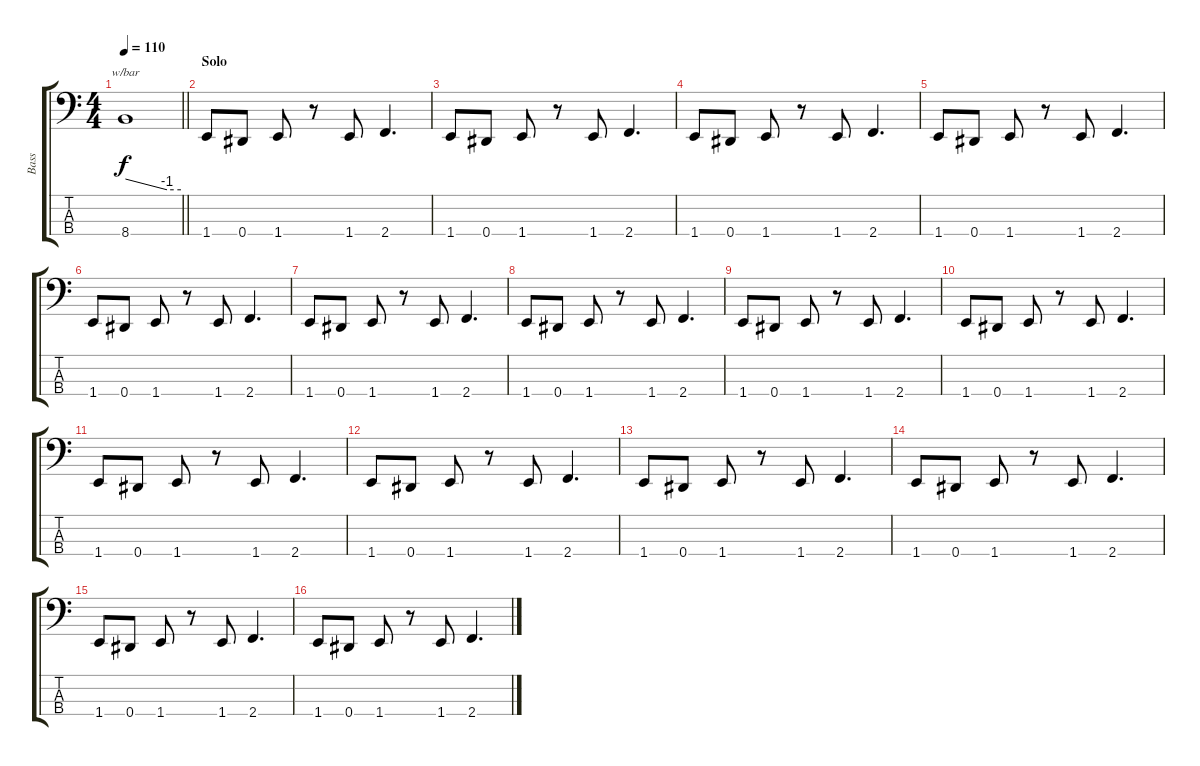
\track ("Bass" "Bass") {instrument electricbasspick}
\staff {score tabs}
\tuning (Gb2 Db2 Ab1 Eb1) {hide}
\ts (4 4)
\tempo 110
\clef f4
\barLineRight lightlight
\ks c
8.4.1{tbe (custom default 0 0 45 -4 60 -4) dy f} |
\section ("" "Solo")
1.4.8 0.4.8 1.4.8 r.8 1.4.8 2.4.4{d} |
1.4.8 0.4.8 1.4.8 r.8 1.4.8 2.4.4{d} |
1.4.8 0.4.8 1.4.8 r.8 1.4.8 2.4.4{d} |
1.4.8 0.4.8 1.4.8 r.8 1.4.8 2.4.4{d} |
1.4.8 0.4.8 1.4.8 r.8 1.4.8 2.4.4{d} |
1.4.8 0.4.8 1.4.8 r.8 1.4.8 2.4.4{d} |
1.4.8 0.4.8 1.4.8 r.8 1.4.8 2.4.4{d} |
1.4.8 0.4.8 1.4.8 r.8 1.4.8 2.4.4{d} |
1.4.8 0.4.8 1.4.8 r.8 1.4.8 2.4.4{d} |
1.4.8 0.4.8 1.4.8 r.8 1.4.8 2.4.4{d} |
1.4.8 0.4.8 1.4.8 r.8 1.4.8 2.4.4{d} |
1.4.8 0.4.8 1.4.8 r.8 1.4.8 2.4.4{d} |
1.4.8 0.4.8 1.4.8 r.8 1.4.8 2.4.4{d} |
1.4.8 0.4.8 1.4.8 r.8 1.4.8 2.4.4{d} |
1.4.8 0.4.8 1.4.8 r.8 1.4.8 2.4.4{d}
